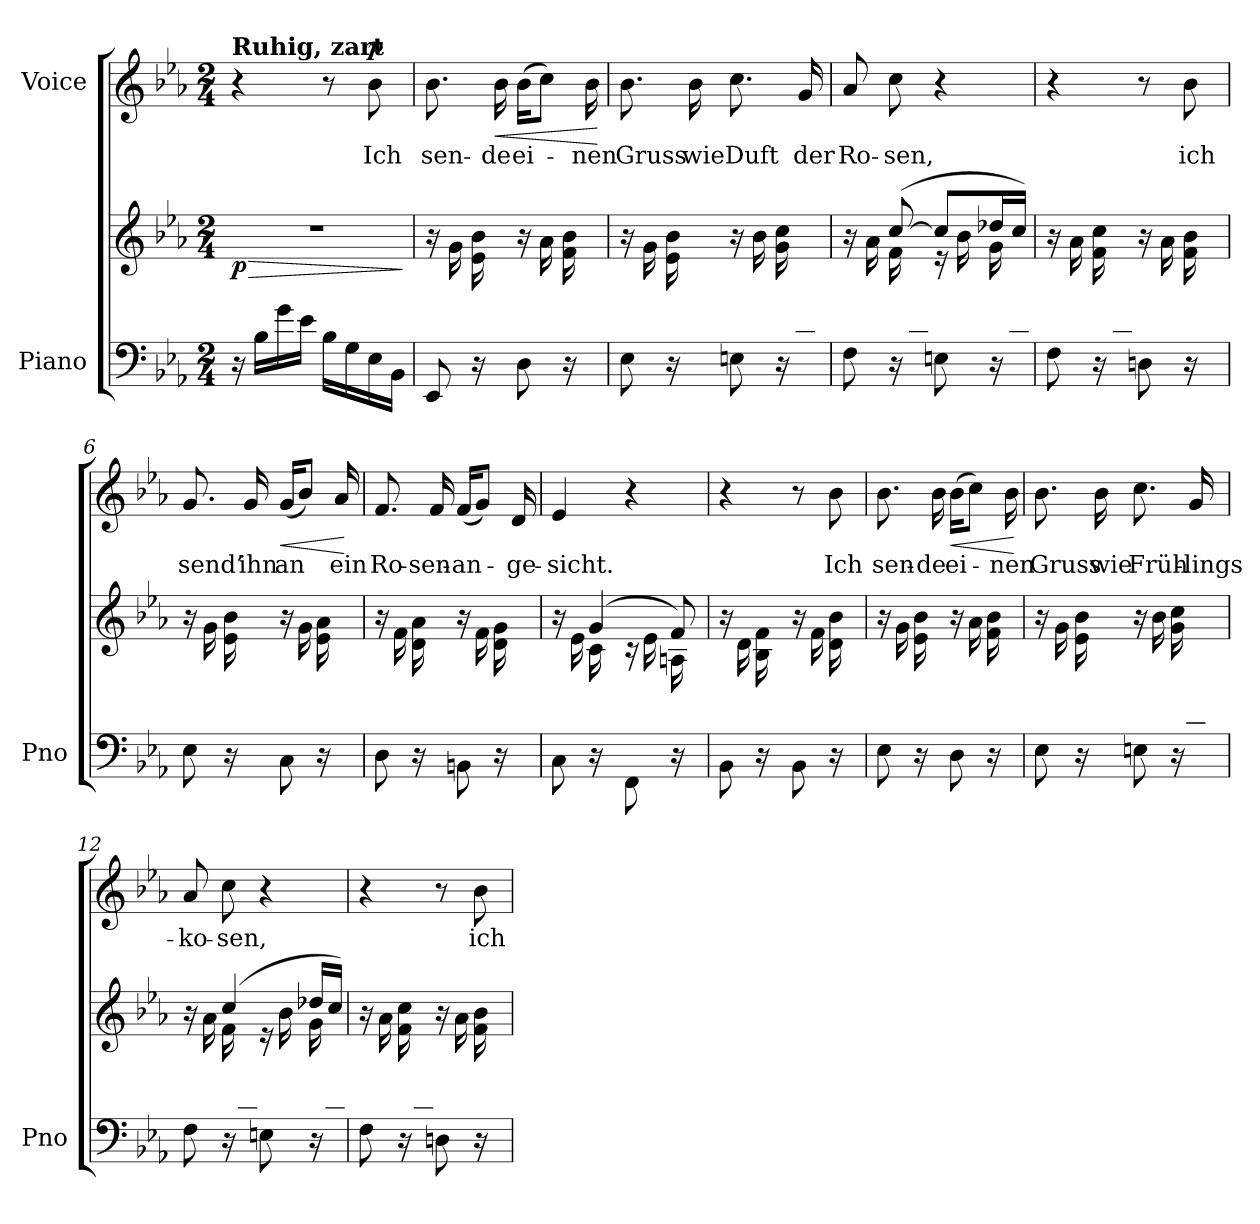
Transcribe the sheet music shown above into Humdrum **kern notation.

**kern	**kern	**dynam	**kern	**text	**dynam
*part2	*part2	*part2	*part1	*part1	*part1
*staff3	*staff2	*staff2/3	*staff1	*staff1	*staff1
*I"Piano	*	*	*I"Voice	*	*
*I'Pno	*	*	*	*	*
*clefF4	*clefG2	*	*clefG2	*	*
*k[b-e-a-]	*k[b-e-a-]	*	*k[b-e-a-]	*	*
*M2/4	*M2/4	*	*M2/4	*	*
=1	=1	=1	=1	=1	=1
!	!	!	!LO:TX:a:B:t=Ruhig, zart	!	!
!	!	!LO:HP:b	!	!	!
!	!	!LO:DY:n=1:b	!	!	!
16r	2r	> p	4r	.	.
16B-\LL	.	.	.	.	.
16g\	.	.	.	.	.
16e-\JJ	.	.	.	.	.
16B-\LL	.	.	8r	.	.
16G\	.	.	.	.	.
!	!	!	!	!	!LO:DY:a
16E-\	.	.	8b-\	Ich	p
16BB-\JJ	.	.	.	.	.
.	.	]	.	.	.
=2	=2	=2	=2	=2	=2
*^	*	*	*	*	*
8.ryy	8EE-/	16r	.	8.b-\	sen-	.
.	.	(16g\LL	.	.	.	.
.	16r	16e-\ 16b-\	.	.	.	.
!	!	!	!	!	!	!LO:HP:b
16B-/JJ)	16ryy	16ryy	.	16b-\	-de	<
8.ryy	8D\	16r	.	(16b-\KL	ei-	.
.	.	(16a-\LL	.	8cc\J)	.	.
.	16r	16f\ 16b-\	.	.	.	.
16B-/JJ)	16ryy	16ryy	.	16b-\	-nen	.
*v	*v	*	*	*	*	*
.	.	.	.	.	[
=3	=3	=3	=3	=3	=3
*^	*	*	*	*	*
8.ryy	8E-\	16r	.	8.b-\	Gruss	.
.	.	(16g\LL	.	.	.	.
.	16r	16e-\ 16b-\	.	.	.	.
16B-/JJ)	16ryy	16ryy	.	16b-\	wie	.
8.ryy	8En\	16r	.	8.cc\	Duft	.
.	.	(16b-\LL	.	.	.	.
.	16r	16g\ 16cc\	.	.	.	.
16c/JJ)	16ryy	16ryy	.	16g/	der	.
=4	=4	=4	=4	=4	=4	=4
*	*	*^	*	*	*	*
8.ryy	8F\	8ryy	16r	.	8a-/	Ro-	.
.	.	.	16a-\LL	.	.	.	.
.	16r	([8cc/	16f\	.	8cc\	-sen,	.
16c/JJ	16ryy	.	16ryy	.	.	.	.
8.ryy	8En\	8cc/L]	16r	.	4r	.	.
.	.	.	16b-\LL	.	.	.	.
.	16r	16dd-X/L	16g\	.	.	.	.
16c/JJ	16ryy	16cc/JJ)	16ryy	.	.	.	.
*	*	*v	*v	*	*	*	*
=5	=5	=5	=5	=5	=5	=5
8.ryy	8F\	16r	.	4r	.	.
.	.	(16a-\LL	.	.	.	.
.	16r	16f\ 16cc\	.	.	.	.
16c/JJ)	16ryy	16ryy	.	.	.	.
8.ryy	8Dn\	16r	.	8r	.	.
.	.	(16a-\LL	.	.	.	.
.	16r	16f\ 16b-\	.	8b-\	ich	.
16B-/JJ)	16ryy	16ryy	.	.	.	.
=6	=6	=6	=6	=6	=6	=6
8.ryy	8E-\	16r	.	8.g/	send’	.
.	.	(16g\LL	.	.	.	.
.	16r	16e-\ 16b-\	.	.	.	.
16B-/JJ)	16ryy	16ryy	.	16g/	ihn	.
!	!	!	!	!	!	!LO:HP:b
8.ryy	8C\	16r	.	(16g/KL	an	<
.	.	(16g\LL	.	8b-/J)	.	.
.	16r	16e-\ 16a-\	.	.	.	.
16A-/JJ)	16ryy	16ryy	.	16a-/	ein	.
*v	*v	*	*	*	*	*
.	.	.	.	.	[
=7	=7	=7	=7	=7	=7
*^	*	*	*	*	*
8.ryy	8D\	16r	.	8.f/	Ro-	.
.	.	(16f\LL	.	.	.	.
.	16r	16d\ 16a-\	.	.	.	.
16A-/JJ)	16ryy	16ryy	.	16f/	-sen-	.
8.ryy	8BBn\	16r	.	(16f/KL	-an-	.
.	.	(16f\LL	.	8g/J)	.	.
.	16r	16d\ 16g\	.	.	.	.
16G/JJ)	16ryy	16ryy	.	16d/	-ge-	.
=8	=8	=8	=8	=8	=8	=8
*	*	*^	*	*	*	*
8.ryy	8C\	8ryy	16r	.	4e-/	-sicht.	.
.	.	.	16e-\LL	.	.	.	.
.	16r	(4g/	16c\	.	.	.	.
16G/JJ	16ryy	.	16ryy	.	.	.	.
8.ryy	8FF\	.	16r	.	4r	.	.
.	.	.	16e-\LL	.	.	.	.
.	16r	8f/)	16An\	.	.	.	.
16F/JJ	16ryy	.	16ryy	.	.	.	.
*	*	*v	*v	*	*	*	*
=9	=9	=9	=9	=9	=9	=9
8.ryy	8BB-\	16r	.	4r	.	.
.	.	(16d\LL	.	.	.	.
.	16r	16B-\ 16f\	.	.	.	.
16F/JJ)	16ryy	16ryy	.	.	.	.
8.ryy	8BB-\	16r	.	8r	.	.
.	.	(16f\LL	.	.	.	.
.	16r	16d\ 16b-\	.	8b-\	Ich	.
16B-/JJ)	16ryy	16ryy	.	.	.	.
=10	=10	=10	=10	=10	=10	=10
8.ryy	8E-\	16r	.	8.b-\	sen-	.
.	.	(16g\LL	.	.	.	.
.	16r	16e-\ 16b-\	.	.	.	.
16B-/JJ)	16ryy	16ryy	.	16b-\	-de	.
!	!	!	!	!	!	!LO:HP:b
8.ryy	8D\	16r	.	(16b-\KL	ei-	<
.	.	(16a-\LL	.	8cc\J)	.	.
.	16r	16f\ 16b-\	.	.	.	.
16B-/JJ)	16ryy	16ryy	.	16b-\	-nen	.
*v	*v	*	*	*	*	*
.	.	.	.	.	[
=11	=11	=11	=11	=11	=11
*^	*	*	*	*	*
8.ryy	8E-\	16r	.	8.b-\	Gruss	.
.	.	(16g\LL	.	.	.	.
.	16r	16e-\ 16b-\	.	.	.	.
16B-/JJ)	16ryy	16ryy	.	16b-\	wie	.
8.ryy	8En\	16r	.	8.cc\	Früh-	.
.	.	(16b-\LL	.	.	.	.
.	16r	16g\ 16cc\	.	.	.	.
16c/JJ)	16ryy	16ryy	.	16g/	-lings-	.
=12	=12	=12	=12	=12	=12	=12
*	*	*^	*	*	*	*
8.ryy	8F\	8ryy	16r	.	8a-/	-ko-	.
.	.	.	16a-\LL	.	.	.	.
.	16r	(4cc/	16f\	.	8cc\	-sen,	.
16c/JJ	16ryy	.	16ryy	.	.	.	.
8.ryy	8En\	.	16r	.	4r	.	.
.	.	.	16b-\LL	.	.	.	.
.	16r	16dd-X/LL	16g\	.	.	.	.
16c/JJ	16ryy	16cc/JJ)	16ryy	.	.	.	.
*	*	*v	*v	*	*	*	*
=13	=13	=13	=13	=13	=13	=13
8.ryy	8F\	16r	.	4r	.	.
.	.	(16a-\LL	.	.	.	.
.	16r	16f\ 16cc\	.	.	.	.
16c/JJ)	16ryy	16ryy	.	.	.	.
8.ryy	8Dn\	16r	.	8r	.	.
.	.	(16a-\LL	.	.	.	.
.	16r	16f\ 16b-\	.	8b-\	ich	.
16B-/JJ)	16ryy	16ryy	.	.	.	.
*v	*v	*	*	*	*	*
=	=	=	=	=	=
*-	*-	*-	*-	*-	*-
